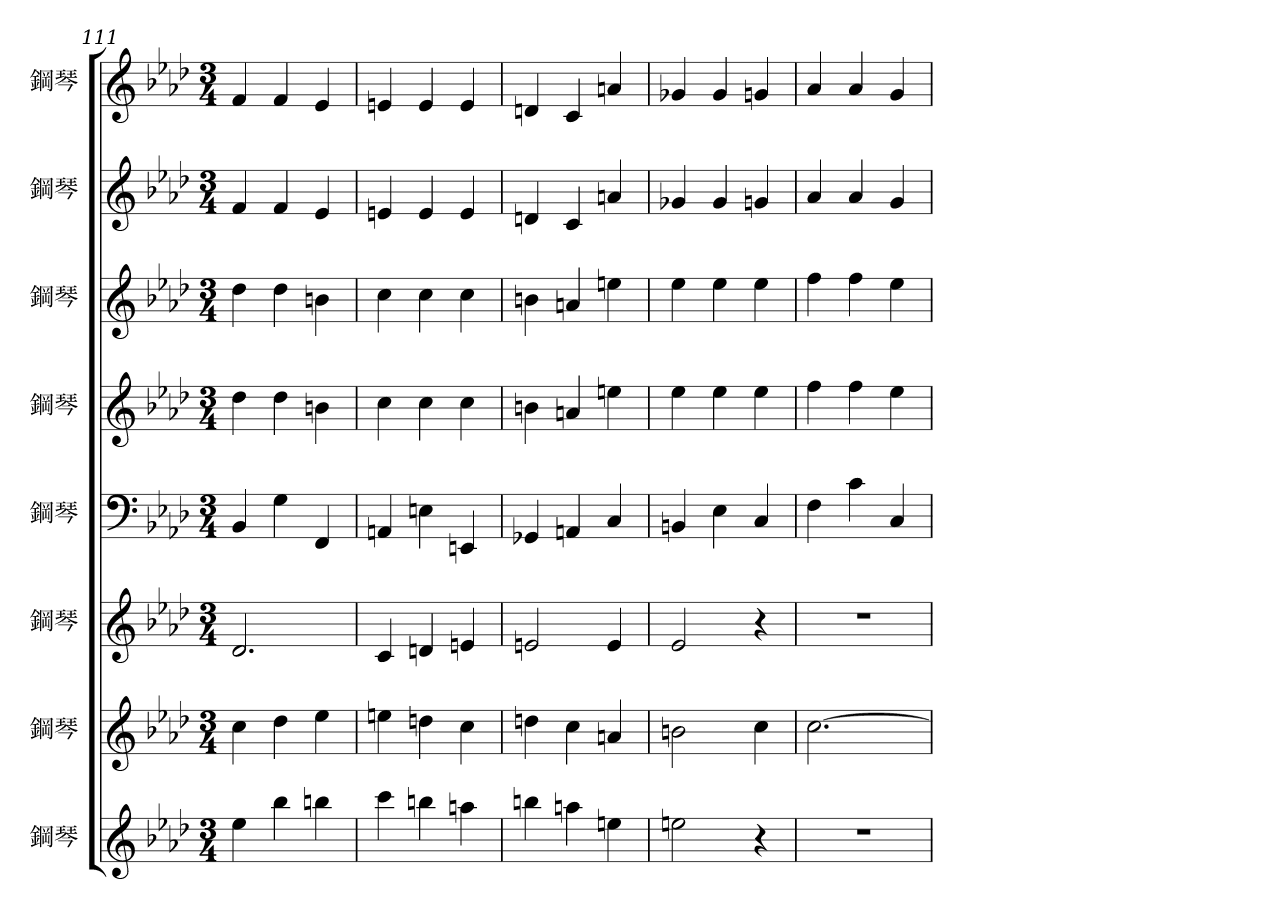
**kern	**kern	**kern	**kern	**kern	**kern	**kern	**kern
*part8	*part7	*part6	*part5	*part4	*part3	*part2	*part1
*staff8	*staff7	*staff6	*staff5	*staff4	*staff3	*staff2	*staff1
*I"鋼琴	*I"鋼琴	*I"鋼琴	*I"鋼琴	*I"鋼琴	*I"鋼琴	*I"鋼琴	*I"鋼琴
*clefG2	*clefG2	*clefG2	*clefF4	*clefG2	*clefG2	*clefG2	*clefG2
*k[b-e-a-d-]	*k[b-e-a-d-]	*k[b-e-a-d-]	*k[b-e-a-d-]	*k[b-e-a-d-]	*k[b-e-a-d-]	*k[b-e-a-d-]	*k[b-e-a-d-]
*M3/4	*M3/4	*M3/4	*M3/4	*M3/4	*M3/4	*M3/4	*M3/4
=111	=111	=111	=111	=111	=111	=111	=111
4ee-\	4cc\	2.d-/	4BB-/	4dd-\	4dd-\	4f/	4f/
4bb-\	4dd-\	.	4G\	4dd-\	4dd-\	4f/	4f/
4bbn\	4ee-\	.	4FF/	4bn\	4bn\	4e-/	4e-/
=112	=112	=112	=112	=112	=112	=112	=112
4ccc\	4een\	4c/	4AAn/	4cc\	4cc\	4en/	4en/
4bbn\	4ddn\	4dn/	4En\	4cc\	4cc\	4e/	4e/
4aan\	4cc\	4en/	4EEn/	4cc\	4cc\	4e/	4e/
=113	=113	=113	=113	=113	=113	=113	=113
4bbn\	4ddn\	2en/	4GG-X/	4bn\	4bn\	4dn/	4dn/
4aan\	4cc\	.	4AAn/	4an/	4an/	4c/	4c/
4een\	4an/	4e/	4C/	4een\	4een\	4an/	4an/
=114	=114	=114	=114	=114	=114	=114	=114
2een\	2bn\	2e-/	4BBn/	4ee-\	4ee-\	4g-X/	4g-X/
.	.	.	4E-\	4ee-\	4ee-\	4g-/	4g-/
4r	4cc\	4r	4C/	4ee-\	4ee-\	4gn/	4gn/
=115	=115	=115	=115	=115	=115	=115	=115
2.r	[2.cc\	2.r	4F\	4ff\	4ff\	4a-/	4a-/
.	.	.	4c\	4ff\	4ff\	4a-/	4a-/
.	.	.	4C/	4ee-\	4ee-\	4g/	4g/
=	=	=	=	=	=	=	=
*-	*-	*-	*-	*-	*-	*-	*-
